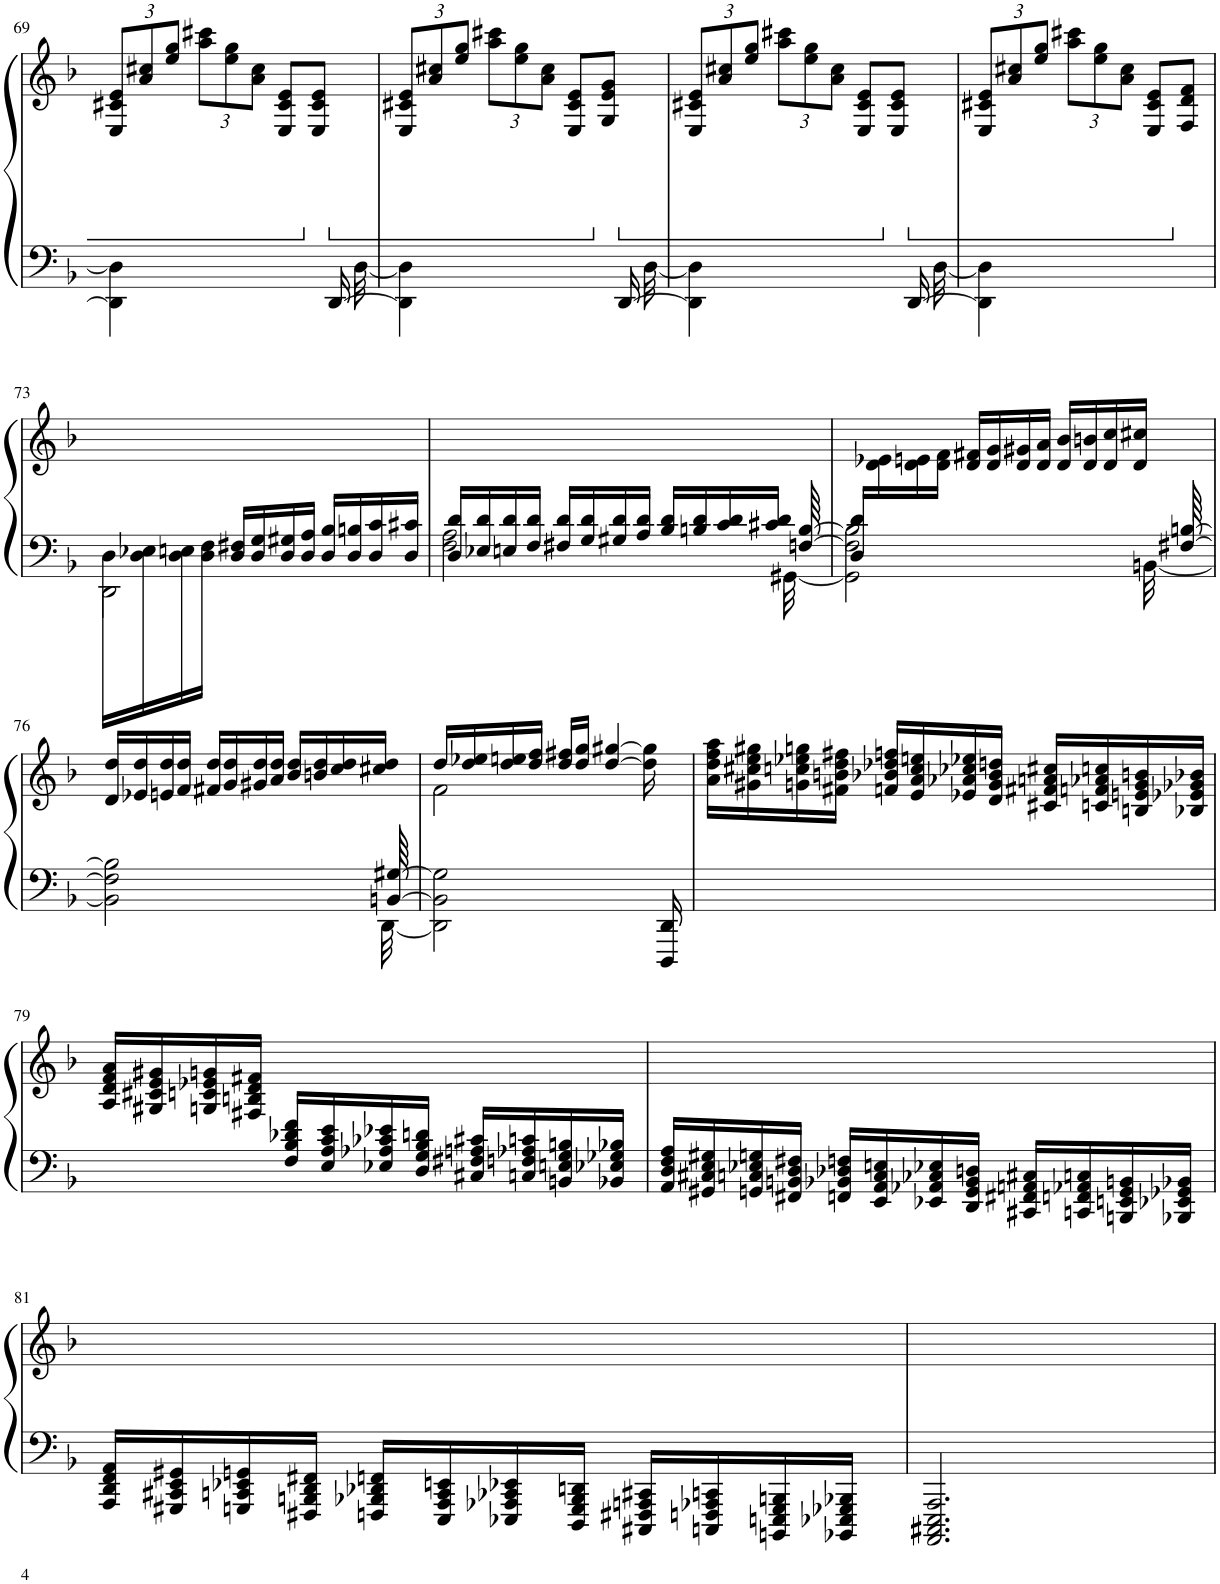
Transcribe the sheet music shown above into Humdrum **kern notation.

**kern	**kern
*part1	*part1
*staff2	*staff1
*I"Grand Piano	*
*I'Pno.	*
!!LO:PB:g=z
*clefF4	*clefG2
*k[b-]	*k[b-]
*M3/4	*M3/4
=69	=69
*^	*
*	*^	*
*	*	*	*Xbrackettup
*	*	*	*^
12DD\] 12D\]	8.ryy	2.ryy	12E/ 12c#X/ 12e/L	12ryy
96%61ryy	.	.	12a/ 12cc#X/	12ryy
.	.	.	12ee/ 12gg/J	12ryy
.	12ryy@	.	12aa\ 12ccc#X\L	2ryy
.	12ryy@	.	12ee\ 12gg\	.
.	12ryy@	.	12a\ 12cc#\J	.
.	8ryy@	.	8E/ 8c#/ 8e/L	.
.	16ryy@	.	8E/ 8c#/ 8e/J	.
.	[16DD/	.	.	.
*ped	*	*	*	*
[32D\	.	.	.	.
=70	=70	=70	=70	=70
12DD\] 12D\]	8.ryy	2.ryy	12E/ 12c#X/ 12e/L	12ryy
96%61ryy	.	.	12a/ 12cc#X/	12ryy
.	.	.	12ee/ 12gg/J	12ryy
.	12ryy@	.	12aa\ 12ccc#X\L	2ryy
.	12ryy@	.	12ee\ 12gg\	.
.	12ryy@	.	12a\ 12cc#\J	.
.	8ryy@	.	8E/ 8c#/ 8e/L	.
*	*	*	*Xped	*
.	16ryy@	.	8G/ 8e/ 8g/J	.
.	[16DD/	.	.	.
*ped	*	*	*	*
[32D\	.	.	.	.
=71	=71	=71	=71	=71
12DD\] 12D\]	8.ryy	2.ryy	12E/ 12c#X/ 12e/L	12ryy
96%61ryy	.	.	12a/ 12cc#X/	12ryy
.	.	.	12ee/ 12gg/J	12ryy
.	12ryy@	.	12aa\ 12ccc#X\L	2ryy
.	12ryy@	.	12ee\ 12gg\	.
.	12ryy@	.	12a\ 12cc#\J	.
.	8ryy@	.	8E/ 8c#/ 8e/L	.
*	*	*	*Xped	*
.	16ryy@	.	8E/ 8c#/ 8e/J	.
.	[16DD/	.	.	.
*ped	*	*	*	*
[32D\	.	.	.	.
*	*v	*v	*	*
=72	=72	=72	=72
12DD\] 12D\]	2.ryy	12E/ 12c#X/ 12e/L	12ryy
3%2ryy	.	12a/ 12cc#X/	12ryy
.	.	12ee/ 12gg/J	12ryy
.	.	12aa\ 12ccc#X\L	2ryy
.	.	12ee\ 12gg\	.
.	.	12a\ 12cc#\J	.
.	.	8E/ 8c#/ 8e/L	.
*	*	*Xped	*
.	.	8F/ 8d/ 8f/J	.
*	*	*v	*v
!!LO:LB:g=z
=73	=73	=73
*	*^	*
16D\LL	2DD\	2.ryy	2.ryy
16D\ 16E-X\	.	.	.
16D\ 16En\	.	.	.
16D\ 16F\JJ	.	.	.
16D/ 16F#X/LL	.	.	.
16D/ 16G/	.	.	.
16D/ 16G#X/	.	.	.
16D/ 16A/JJ	.	.	.
16D/ 16B-/LL	4ryy	.	.
16D/ 16Bn/	.	.	.
16D/ 16c/	.	.	.
16D/ 16c#X/JJ	.	.	.
=74	=74	=74	=74
*	*	*^	*
16D/ 16d/LL	2F\ 2A\	8...ryy	2.ryy	2.ryy
16E-X/ 16d/	.	.	.	.
16En/ 16d/	.	.	.	.
16F/ 16d/JJ	.	.	.	.
16F#X/ 16d/LL	.	16ryy@	.	.
16G/ 16d/	.	16ryy@	.	.
16G#X/ 16d/	.	16ryy@	.	.
16A/ 16d/JJ	.	16ryy@	.	.
16B-/ 16d/LL	8..ryy	16ryy@	.	.
16Bn/ 16d/	.	16ryy@	.	.
16c/ 16d/	.	16ryy@	.	.
16c#X/ 16d/JJ	.	32ryy@	.	.
.	[32GG#X\	64ryy@	.	.
.	.	[64Fn/ [64B/	.	.
=75	=75	=75	=75	=75
16D/ 16d/LL	2GG#\] 2F\] 2B\]	8...ryy	2.ryy	16ryy
2ryy	.	.	.	16d\ 16e-X\
.	.	.	.	16d\ 16en\
.	.	.	.	16d\ 16f\JJ
.	.	16ryy@	.	16d/ 16f#X/LL
.	.	16ryy@	.	16d/ 16g/
.	.	16ryy@	.	16d/ 16g#X/
.	.	16ryy@	.	16d/ 16a/JJ
.	8..ryy	16ryy@	.	16d/ 16b-/LL
8.ryy	.	16ryy@	.	16d/ 16bn/
.	.	16ryy@	.	16d/ 16cc/
.	.	32ryy@	.	16d/ 16cc#X/JJ
.	[32BBn\	64ryy@	.	.
.	.	[64F#X/ [64Bn/	.	.
*	*	*v	*v	*
!!LO:LB:g=z
=76	=76	=76	=76
2BB\] 2F#\] 2B\]	8...ryy	2.ryy	16d/ 16dd/LL
.	.	.	16e-X/ 16dd/
.	.	.	16en/ 16dd/
.	.	.	16f/ 16dd/JJ
.	16ryy@	.	16f#X/ 16dd/LL
.	16ryy@	.	16g/ 16dd/
.	16ryy@	.	16g#X/ 16dd/
.	16ryy@	.	16a/ 16dd/JJ
8..ryy	16ryy@	.	16b-/ 16dd/LL
.	16ryy@	.	16bn/ 16dd/
.	16ryy@	.	16cc/ 16dd/
.	32ryy@	.	16cc#X/ 16dd/JJ
[32DD\	64ryy@	.	.
.	[64BBn/ [64G#X/	.	.
=77	=77	=77	=77
*	*	*	*^
8.ryy	2DD\] 2BB\] 2G#\]	2.ryy	16dd/LL	2f\
.	.	.	16dd/ 16ee-X/	.
.	.	.	16dd/ 16een/	.
.	.	.	16dd/ 16ff/JJ	.
.	.	.	16dd/ 16ff#X/LL	.
.	.	.	16dd/ 16gg/JJ	.
.	.	.	[4dd/ [4gg#X/	.
.	4ryy	.	.	16ryy
.	.	.	.	8.ryy
.	.	.	16dd\] 16gg#\]	.
16DDD/ 16DD/	.	.	16ryy	.
*v	*v	*v	*	*
*	*v	*v
=78	=78
2.ryy	16a\ 16dd\ 16ff\ 16aa\LL
.	16g#X\ 16cc#X\ 16ee\ 16gg#X\
.	16gn\ 16ccn\ 16ee-X\ 16ggn\
.	16f#X\ 16bn\ 16dd\ 16ff#X\JJ
.	16fn/ 16b-X/ 16dd-X/ 16ffn/LL
.	16e/ 16a/ 16cc/ 16een/
.	16e-X/ 16a-X/ 16cc-X/ 16ee-X/
.	16d/ 16g/ 16b-/ 16ddn/JJ
.	16c#X/ 16f#X/ 16an/ 16cc#X/LL
.	16cn/ 16fn/ 16a-X/ 16ccn/
.	16Bn/ 16en/ 16g/ 16bn/
.	16B-X/ 16e-X/ 16g-X/ 16b-X/JJ
!!LO:LB:g=z
=79	=79
*^	*
4ryy	2.ryy	16A/ 16d/ 16f/ 16a/LL
.	.	16G#X/ 16c#X/ 16e/ 16g#X/
.	.	16Gn/ 16cn/ 16e-X/ 16gn/
.	.	16F#X/ 16Bn/ 16d/ 16f#X/JJ
16F/ 16B-/ 16d-X/ 16f/LL	.	2ryy
16E/ 16A/ 16c/ 16e/	.	.
16E-X/ 16A-X/ 16c-X/ 16e-X/	.	.
16D/ 16G/ 16B-/ 16dn/JJ	.	.
16C#X/ 16F#X/ 16An/ 16c#X/LL	.	.
16Cn/ 16Fn/ 16A-X/ 16cn/	.	.
16BBn/ 16En/ 16G/ 16Bn/	.	.
16BB-X/ 16E-X/ 16G-X/ 16B-X/JJ	.	.
=80	=80	=80
16AA/ 16D/ 16F/ 16A/LL	2.ryy	2.ryy
16GG#X/ 16C#X/ 16E/ 16G#X/	.	.
16GGn/ 16Cn/ 16E-X/ 16Gn/	.	.
16FF#X/ 16BBn/ 16D/ 16F#X/JJ	.	.
16FFn/ 16BB-X/ 16D-X/ 16Fn/LL	.	.
16EE/ 16AA/ 16C/ 16En/	.	.
16EE-X/ 16AA-X/ 16C-X/ 16E-X/	.	.
16DD/ 16GG/ 16BB-/ 16Dn/JJ	.	.
16CC#X/ 16FF#X/ 16AAn/ 16C#X/LL	.	.
16CCn/ 16FFn/ 16AA-X/ 16Cn/	.	.
16BBBn/ 16EEn/ 16GG/ 16BBn/	.	.
16BBB-X/ 16EE-X/ 16GG-X/ 16BB-X/JJ	.	.
!!LO:LB:g=z
=81	=81	=81
16AAA/ 16DD/ 16FF/ 16AA/LL	2.ryy	2.ryy
16GGG#X/ 16CC#X/ 16EE/ 16GG#X/	.	.
16GGGn/ 16CCn/ 16EE-X/ 16GGn/	.	.
16FFF#X/ 16BBBn/ 16DD/ 16FF#X/JJ	.	.
16FFFn/ 16BBB-X/ 16DD-X/ 16FFn/LL	.	.
16EEE/ 16AAA/ 16CC/ 16EEn/	.	.
16EEE-X/ 16AAA-X/ 16CC-X/ 16EE-X/	.	.
16DDD/ 16GGG/ 16BBB-/ 16DDn/JJ	.	.
16CCC#X/ 16FFF#X/ 16AAAn/ 16CC#X/LL	.	.
16CCCn/ 16FFFn/ 16AAA-X/ 16CCn/	.	.
16BBBBn/ 16EEEn/ 16GGG/ 16BBBn/	.	.
16BBBB-X/ 16EEE-X/ 16GGG-X/ 16BBB-X/JJ	.	.
=82	=82	=82
2.AAAA/ 2.CCC#X/ 2.EEE/ 2.AAA/	2.ryy	2.ryy
*v	*v	*
=	=
*-	*-
